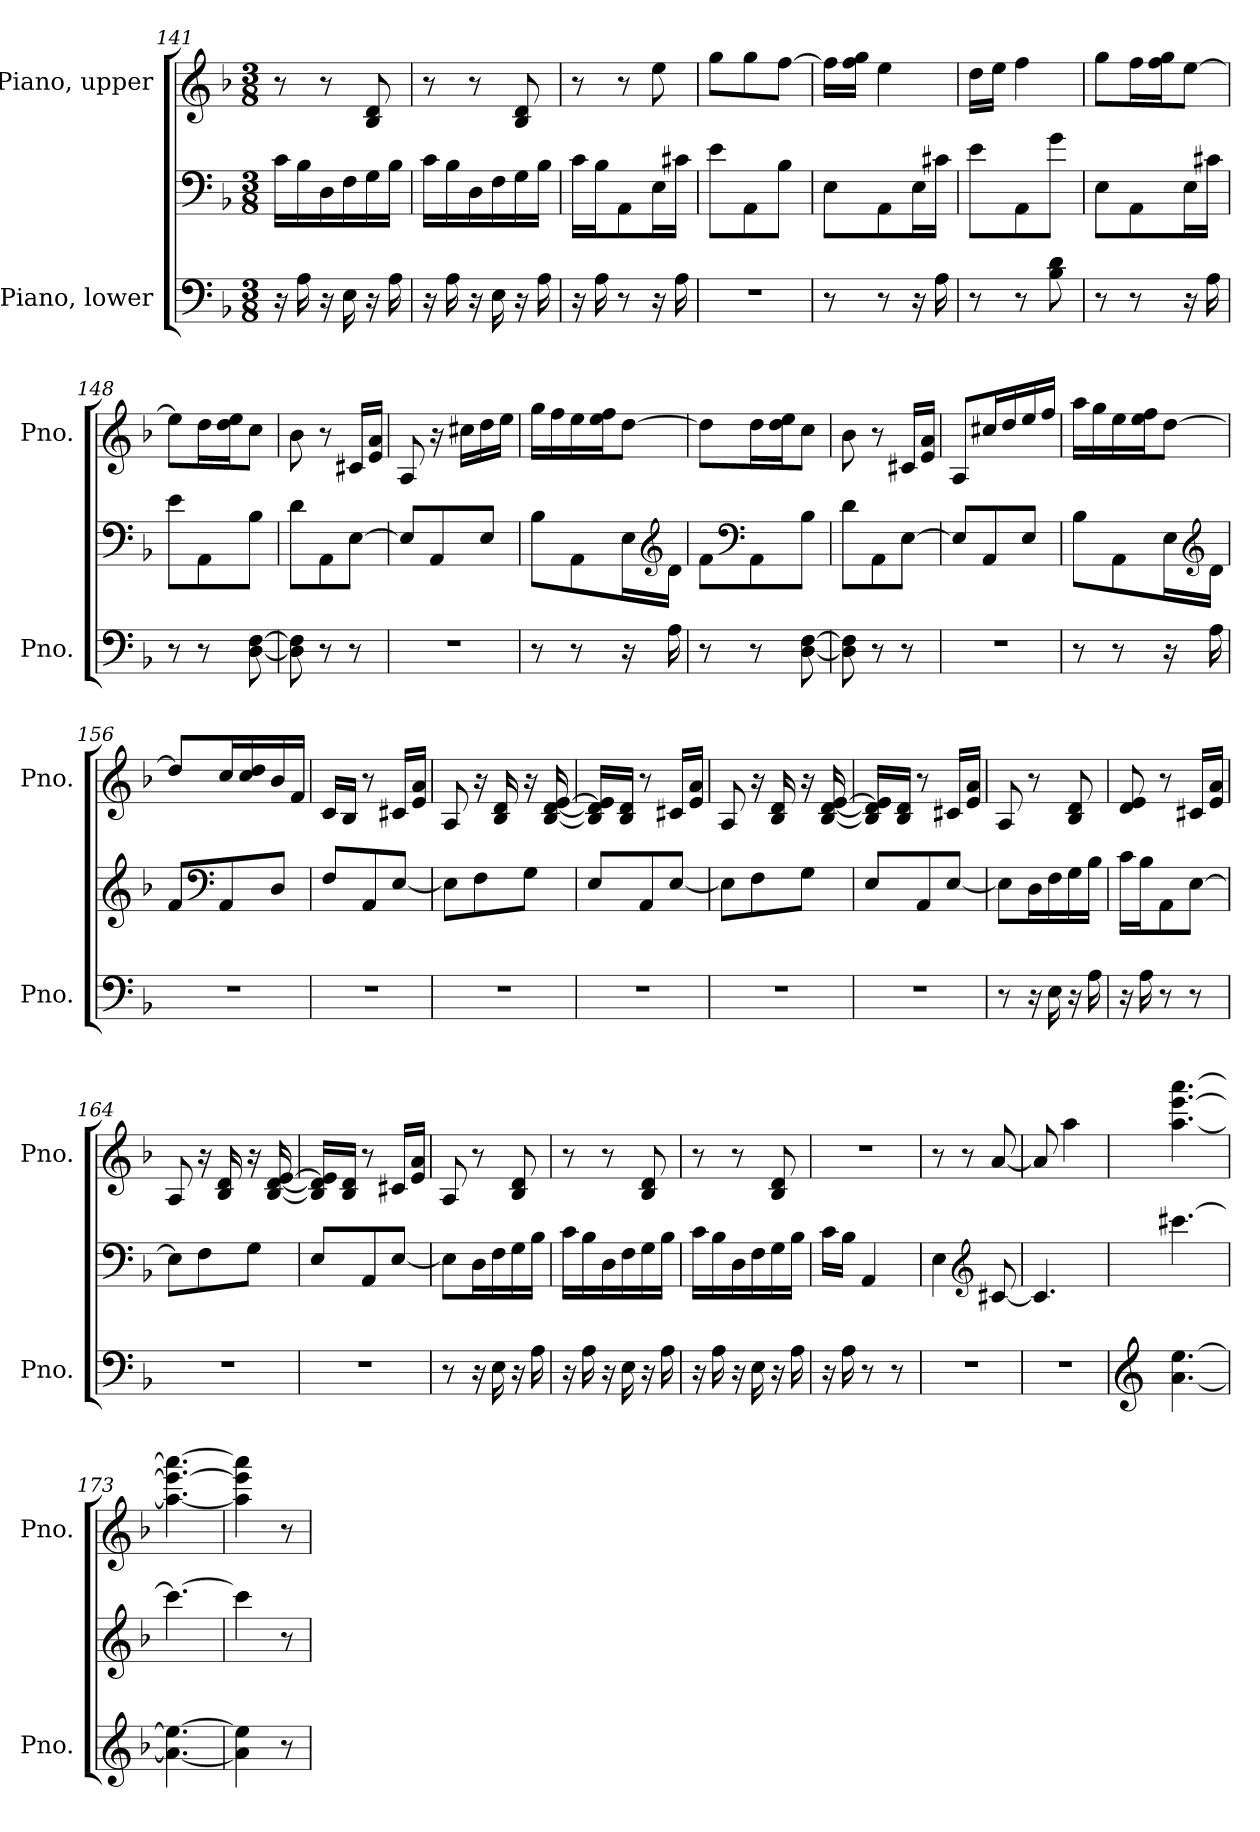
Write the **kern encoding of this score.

**kern	**kern	**kern
*part2	*part2	*part1
*staff3	*staff2	*staff1
*I"Piano, lower	*	*I"Piano, upper
*I'Pno.	*	*I'Pno.
*clefF4	*clefF4	*clefG2
*k[b-]	*k[b-]	*k[b-]
*M3/8	*M3/8	*M3/8
=141	=141	=141
16r	16c\LL	8r
16A\	16B-\	.
16r	16D\	8r
16E\	16F\	.
16r	16G\	8B-/ 8d/
16A\	16B-\JJ	.
=142	=142	=142
16r	16c\LL	8r
16A\	16B-\	.
16r	16D\	8r
16E\	16F\	.
16r	16G\	8B-/ 8d/
16A\	16B-\JJ	.
=143	=143	=143
16r	16c\LL	8r
16A\	16B-\J	.
8r	8AA\	8r
16r	16E\L	8ee\
16A\	16c#X\JJ	.
!!LO:PB:g=z
=144	=144	=144
4.r	8e\L	8gg\L
.	8AA\	8gg\
.	8B-\J	[8ff\J
=145	=145	=145
8r	8E\L	16ff\LL]
.	.	16ff\ 16gg\JJ
8r	8AA\	4ee\
16r	16E\L	.
16A\	16c#X\JJ	.
=146	=146	=146
8r	8e\L	16dd\LL
.	.	16ee\JJ
8r	8AA\	4ff\
8B-\ 8d\	8g\J	.
=147	=147	=147
8r	8E\L	8gg\L
8r	8AA\	16ff\L
.	.	16ff\ 16gg\J
16r	16E\L	[8ee\J
16A\	16c#X\JJ	.
=148	=148	=148
8r	8e\L	8ee\L]
8r	8AA\	16dd\L
.	.	16dd\ 16ee\J
[8D\ [8F\	8B-\J	8cc\J
=149	=149	=149
8D\] 8F\]	8d\L	8b-\
8r	8AA\	8r
8r	[8E\J	16c#X/LL
.	.	16e/ 16a/JJ
=150	=150	=150
4.r	8E/L]	8A/
.	8AA/	16r
.	.	16cc#X\LL
.	8E/J	16dd\
.	.	16ee\JJ
!!LO:LB:g=z
=151	=151	=151
8r	8B-\L	16gg\LL
.	.	16ff\
8r	8AA\	16ee\
.	.	16ee\ 16ff\J
16r	16E\L	[8dd\J
*	*clefG2	*
16A\	16d\JJ	.
=152	=152	=152
8r	8f\L	8dd\L]
*	*clefF4	*
8r	8AA\	16dd\L
.	.	16dd\ 16ee\J
[8D\ [8F\	8B-\J	8cc\J
=153	=153	=153
8D\] 8F\]	8d\L	8b-\
8r	8AA\	8r
8r	[8E\J	16c#X/LL
.	.	16e/ 16a/JJ
=154	=154	=154
4.r	8E/L]	8A/L
.	8AA/	16cc#X/L
.	.	16dd/
.	8E/J	16ee/
.	.	16ff/JJ
=155	=155	=155
8r	8B-\L	16aa\LL
.	.	16gg\
8r	8AA\	16ee\
.	.	16ee\ 16ff\J
16r	16E\L	[8dd\J
*	*clefG2	*
16A\	16d\JJ	.
!!LO:LB:g=z
=156	=156	=156
4.r	8f/L	8dd/L]
*	*clefF4	*
.	8AA/	16cc/L
.	.	16cc/ 16dd/
.	8D/J	16b-/
.	.	16f/JJ
=157	=157	=157
4.r	8F/L	16c/LL
.	.	16B-/JJ
.	8AA/	8r
.	[8E/J	16c#X/LL
.	.	16e/ 16a/JJ
=158	=158	=158
4.r	8E\L]	8A/
.	8F\	16r
.	.	16B-/ 16d/
.	8G\J	16r
.	.	[16B-/ [16d/ [16e/
=159	=159	=159
4.r	8E/L	16B-/] 16d/] 16e/]LL
.	.	16B-/ 16d/JJ
.	8AA/	8r
.	[8E/J	16c#X/LL
.	.	16e/ 16a/JJ
=160	=160	=160
4.r	8E\L]	8A/
.	8F\	16r
.	.	16B-/ 16d/
.	8G\J	16r
.	.	[16B-/ [16d/ [16e/
!!LO:LB:g=z
=161	=161	=161
4.r	8E/L	16B-/] 16d/] 16e/]LL
.	.	16B-/ 16d/JJ
.	8AA/	8r
.	[8E/J	16c#X/LL
.	.	16e/ 16a/JJ
=162	=162	=162
8r	8E\L]	8A/
16r	16D\L	8r
16E\	16F\	.
16r	16G\	8B-/ 8d/
16A\	16B-\JJ	.
=163	=163	=163
16r	16c\LL	8d/ 8e/
16A\	16B-\J	.
8r	8AA\	8r
8r	[8E\J	16c#X/LL
.	.	16e/ 16a/JJ
=164	=164	=164
4.r	8E\L]	8A/
.	8F\	16r
.	.	16B-/ 16d/
.	8G\J	16r
.	.	[16B-/ [16d/ [16e/
=165	=165	=165
4.r	8E/L	16B-/] 16d/] 16e/]LL
.	.	16B-/ 16d/JJ
.	8AA/	8r
.	[8E/J	16c#X/LL
.	.	16e/ 16a/JJ
=166	=166	=166
8r	8E\L]	8A/
16r	16D\L	8r
16E\	16F\	.
16r	16G\	8B-/ 8d/
16A\	16B-\JJ	.
!!LO:PB:g=z
=167	=167	=167
16r	16c\LL	8r
16A\	16B-\	.
16r	16D\	8r
16E\	16F\	.
16r	16G\	8B-/ 8d/
16A\	16B-\JJ	.
=168	=168	=168
16r	16c\LL	8r
16A\	16B-\	.
16r	16D\	8r
16E\	16F\	.
16r	16G\	8B-/ 8d/
16A\	16B-\JJ	.
=169	=169	=169
16r	16c\LL	4.r
16A\	16B-\JJ	.
8r	4AA/	.
8r	.	.
=170	=170	=170
4.r	4E\	8r
.	.	8r
*	*clefG2	*
.	[8c#X/	[8a/
=171	=171	=171
4.r	4.c#/]	8a/]
.	.	4aa\
=172	=172	=172
*clefG2	*	*
[4.a\ [4.ee\	[4.ccc#X\	[4.aa\ [4.eee\ [4.aaa\
=173	=173	=173
4.a\_ 4.ee\_	4.ccc#\_	4.aa\_ 4.eee\_ 4.aaa\_
=174	=174	=174
4a\] 4ee\]	4ccc#\]	4aa\] 4eee\] 4aaa\]
8r	8r	8r
=	=	=
*-	*-	*-
